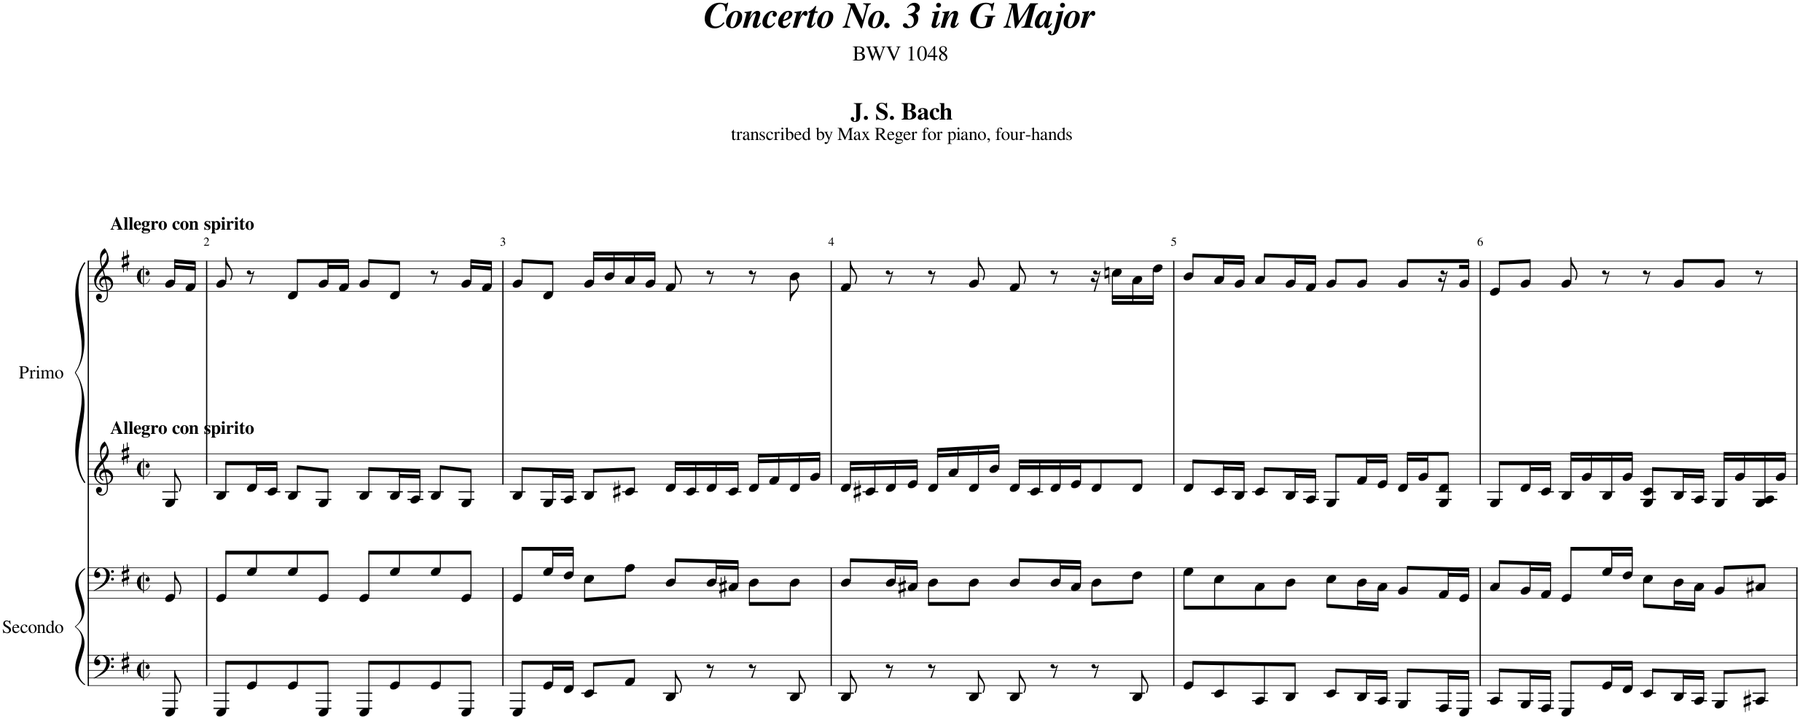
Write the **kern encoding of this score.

**kern	**kern	**kern	**kern
*part2	*part2	*part1	*part1
*staff4	*staff3	*staff2	*staff1
*I"Secondo	*	*I"Primo	*
*clefF4	*clefF4	*clefG2	*clefG2
*k[f#]	*k[f#]	*k[f#]	*k[f#]
*M2/2	*M2/2	*M2/2	*M2/2
*met(c|)	*met(c|)	*met(c|)	*met(c|)
=1	=1	=1	=1
!	!	!	!LO:TX:b:B:t=Allegro con spirito
!	!	!	!LO:TX:a:B:t=Allegro con spirito
8GGG/	8GG/	8G/	16g/LL
.	.	.	16f#/JJ
=2	=2	=2	=2
8GGG/L	8GG/L	8B/L	8g/
8GG/	8G/	16d/L	8r
.	.	16c/JJ	.
8GG/	8G/	8B/L	8d/L
8GGG/J	8GG/J	8G/J	16g/L
.	.	.	16f#/JJ
8GGG/L	8GG/L	8B/L	8g/L
8GG/	8G/	16B/L	8d/J
.	.	16A/JJ	.
8GG/	8G/	8B/L	8r
8GGG/J	8GG/J	8G/J	16g/LL
.	.	.	16f#/JJ
=3	=3	=3	=3
8GGG/L	8GG/L	8B/L	8g/L
16GG/L	16G/L	16G/L	8d/J
16FF#/JJ	16F#/JJ	16A/JJ	.
8EE/L	8E\L	8B/L	16g/LL
.	.	.	16b/
8AA/J	8A\J	8c#X/J	16a/
.	.	.	16g/JJ
8DD/	8D/L	16d/LL	8f#/
.	.	16c#/	.
8r	16D/L	16d/	8r
.	16C#X/JJ	16c#/JJ	.
8r	8D\L	16d/LL	8r
.	.	16f#/	.
8DD/	8D\J	16d/	8b\
.	.	16g/JJ	.
=4	=4	=4	=4
8DD/	8D/L	16d/LL	8f#/
.	.	16c#X/	.
8r	16D/L	16d/	8r
.	16C#X/JJ	16e/JJ	.
8r	8D\L	16d/LL	8r
.	.	16a/	.
8DD/	8D\J	16d/	8g/
.	.	16b/JJ	.
8DD/	8D/L	16d/LL	8f#/
.	.	16c#/	.
8r	16D/L	16d/	8r
.	16C#/JJ	16e/J	.
8r	8D\L	8d/	16r
.	.	.	16ccn\LL
8DD/	8F#\J	8d/J	16a\
.	.	.	16dd\JJ
=5	=5	=5	=5
8GG/L	8G\L	8d/L	8b/L
8EE/	8E\	16c/L	16a/L
.	.	16B/JJ	16g/JJ
8CC/	8C\	8c/L	8a/L
8DD/J	8D\J	16B/L	16g/L
.	.	16A/JJ	16f#/JJ
8EE/L	8E\L	8G/L	8g/L
16DD/L	16D\L	16f#/L	8g/J
16CC/JJ	16C\JJ	16e/JJ	.
8BBB/L	8BB/L	16d/LL	8g/L
.	.	16g/J	.
16AAA/L	16AA/L	8G/ 8d/J	16r
16GGG/JJ	16GG/JJ	.	16g/JJ
=6	=6	=6	=6
8CC/L	8C/L	8G/L	8e/L
16BBB/L	16BB/L	16d/L	8g/J
16AAA/JJ	16AA/JJ	16c/JJ	.
8GGG/L	8GG/L	16B/LL	8g/
.	.	16g/	.
16GG/L	16G/L	16B/	8r
16FF#/JJ	16F#/JJ	16g/JJ	.
8EE/L	8E\L	8G/ 8c/L	8r
16DD/L	16D\L	16B/L	8g/L
16CC/JJ	16C\JJ	16A/JJ	.
8BBB/L	8BB/L	16G/LL	8g/J
.	.	16g/	.
8CC#X/J	8C#X/J	16G/ 16A/	8r
.	.	16g/JJ	.
=	=	=	=
*-	*-	*-	*-
